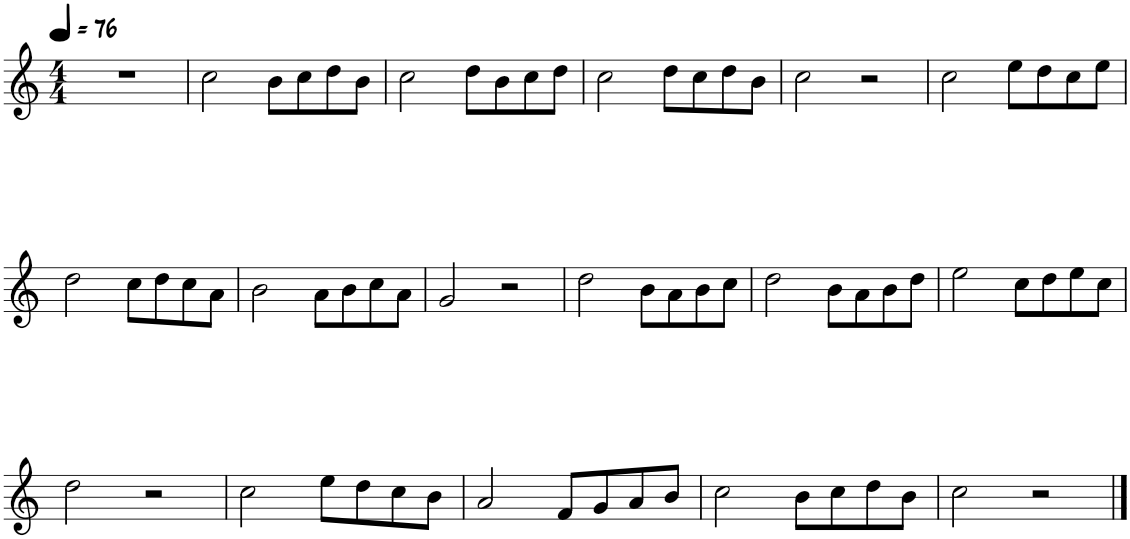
**kern
*part1
*staff1
*I"Piano
*I'Pno.
*clefG2
*k[]
*M4/4
*MM76
=1
1r
=2
2cc\
8b\L
8cc\
8dd\
8b\J
=3
2cc\
8dd\L
8b\
8cc\
8dd\J
=4
2cc\
8dd\L
8cc\
8dd\
8b\J
=5
2cc\
2r
=6
2cc\
8ee\L
8dd\
8cc\
8ee\J
!!LO:LB:g=z
=7
2dd\
8cc\L
8dd\
8cc\
8a\J
=8
2b\
8a\L
8b\
8cc\
8a\J
=9
2g/
2r
=10
2dd\
8b\L
8a\
8b\
8cc\J
=11
2dd\
8b\L
8a\
8b\
8dd\J
=12
2ee\
8cc\L
8dd\
8ee\
8cc\J
!!LO:LB:g=z
=13
2dd\
2r
=14
2cc\
8ee\L
8dd\
8cc\
8b\J
=15
2a/
8f/L
8g/
8a/
8b/J
=16
2cc\
8b\L
8cc\
8dd\
8b\J
=17
2cc\
2r
==
*-
